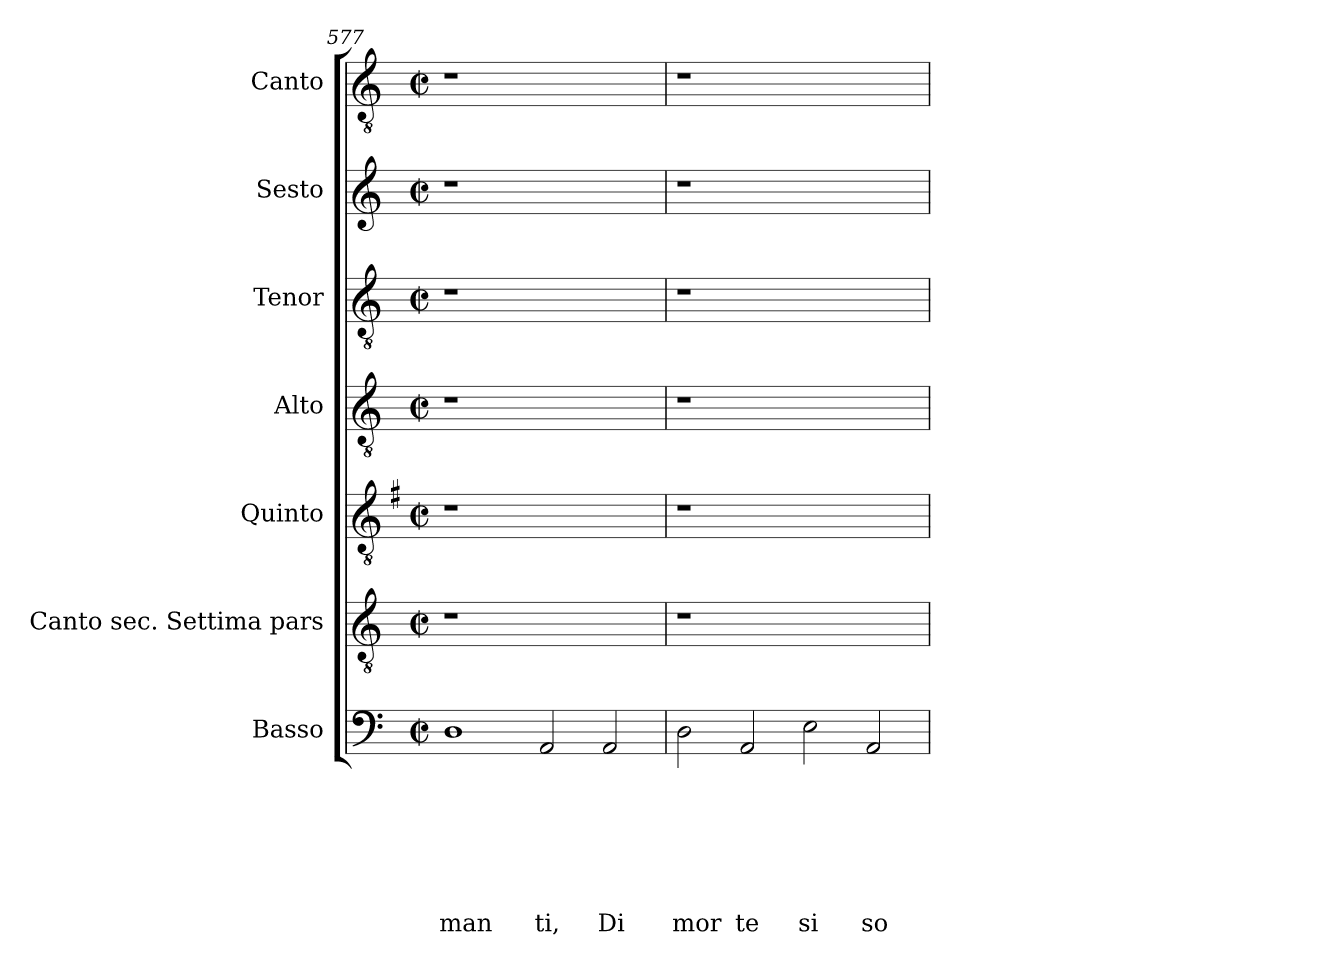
**kern	**text	**text	**text	**text	**text	**text	**text	**kern	**kern	**kern	**kern	**kern	**kern
*part7	*part7	*part7	*part7	*part7	*part7	*part7	*part7	*part6	*part5	*part4	*part3	*part2	*part1
*staff7	*staff7	*staff7	*staff7	*staff7	*staff7	*staff7	*staff7	*staff6	*staff5	*staff4	*staff3	*staff2	*staff1
*I"Basso	*	*	*	*	*	*	*	*I"Canto sec. Settima pars	*I"Quinto	*I"Alto	*I"Tenor	*I"Sesto	*I"Canto
*	*	*	*	*	*	*	*	*	*I'Quinto	*I'Alto	*I'Tenor	*I'Sesto	*I'Canto
*clefF4	*	*	*	*	*	*	*	*clefGv2	*clefGv2	*clefGv2	*clefGv2	*clefG2	*clefGv2
*k[]	*	*	*	*	*	*	*	*k[]	*k[f#]	*k[]	*k[]	*k[]	*k[]
*C:	*	*	*	*	*	*	*	*C:	*G:	*C:	*C:	*C:	*C:
*M2/2	*	*	*	*	*	*	*	*M2/2	*M2/2	*M2/2	*M2/2	*M2/2	*M2/2
*met(c|)	*	*	*	*	*	*	*	*met(c|)	*met(c|)	*met(c|)	*met(c|)	*met(c|)	*met(c|)
=577	=577	=577	=577	=577	=577	=577	=577	=577	=577	=577	=577	=577	=577
!	!	!	!	!	!	!	!LO:LY:b	!	!	!	!	!	!
1D	.	.	.	.	.	.	man	1r	1r	1r	1r	1r	1r
!	!	!	!	!	!	!	!LO:LY:b	!	!	!	!	!	!
2AA/	.	.	.	.	.	.	ti,	1ryy	1ryy	1ryy	1ryy	1ryy	1ryy
!	!	!	!	!	!	!	!LO:LY:b	!	!	!	!	!	!
2AA/	.	.	.	.	.	.	Di	.	.	.	.	.	.
=578	=578	=578	=578	=578	=578	=578	=578	=578	=578	=578	=578	=578	=578
!	!	!	!	!	!	!	!LO:LY:b	!	!	!	!	!	!
2D\	.	.	.	.	.	.	mor	1r	1r	1r	1r	1r	1r
!	!	!	!	!	!	!	!LO:LY:b	!	!	!	!	!	!
2AA/	.	.	.	.	.	.	te	.	.	.	.	.	.
!	!	!	!	!	!	!	!LO:LY:b	!	!	!	!	!	!
2E\	.	.	.	.	.	.	si	1ryy	1ryy	1ryy	1ryy	1ryy	1ryy
!	!	!	!	!	!	!	!LO:LY:b	!	!	!	!	!	!
2AA/	.	.	.	.	.	.	so	.	.	.	.	.	.
=	=	=	=	=	=	=	=	=	=	=	=	=	=
*-	*-	*-	*-	*-	*-	*-	*-	*-	*-	*-	*-	*-	*-
